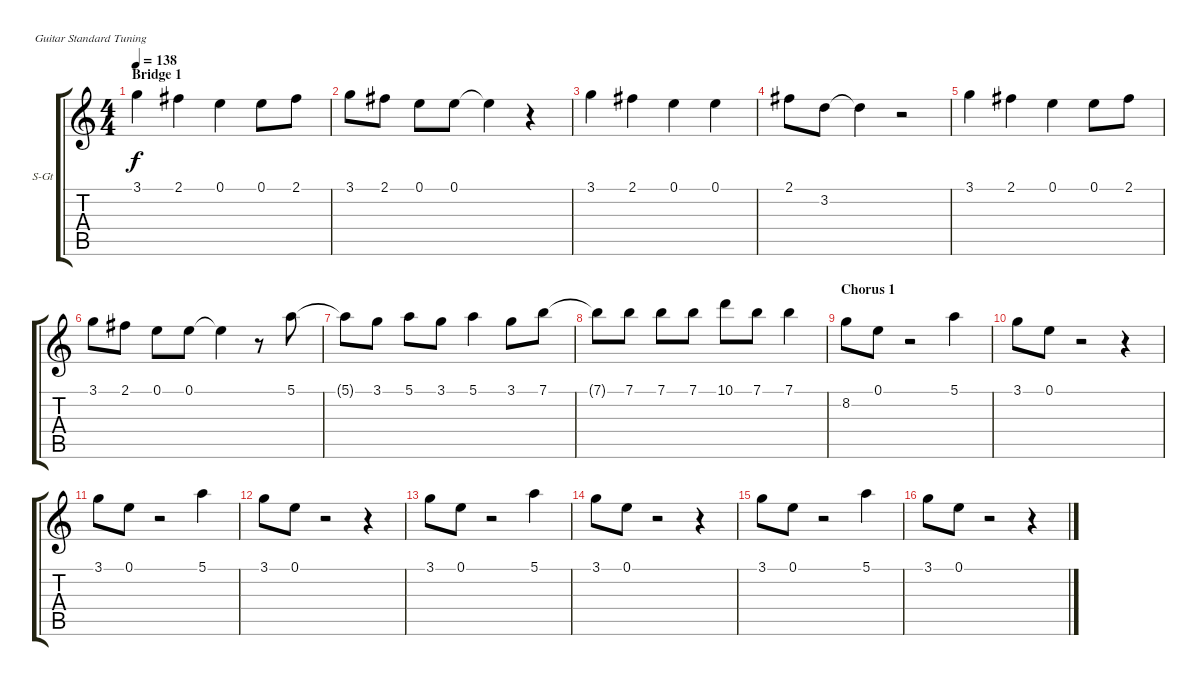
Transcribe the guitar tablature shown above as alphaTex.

\bracketExtendMode groupsimilarinstruments
\firstSystemTrackNameOrientation horizontal
\otherSystemsTrackNameOrientation horizontal
\track ("Kipelov" "S-Gt") {instrument tenorsax}
\staff {score tabs}
\tuning (E4 B3 G3 D3 A2 E2)
\displaytranspose 12
\ts (4 4)
\section ("" "Bridge 1")
\tempo 138
\clef g2
\ks c
3.1.4{dy f} 2.1.4 0.1.4 0.1.8 2.1.8 |
3.1.8 2.1.8 0.1.8 0.1.8 0.1{t}.4 r.4 |
3.1.4 2.1.4 0.1.4 0.1.4 |
2.1.8 3.2.8 3.2{t}.4 r.2 |
3.1.4 2.1.4 0.1.4 0.1.8 2.1.8 |
3.1.8 2.1.8 0.1.8 0.1.8 0.1{t}.4 r.8 5.1.8 |
5.1{t}.8 3.1.8 5.1.8 3.1.8 5.1.4 3.1.8 7.1.8 |
7.1{t}.8 7.1.8 7.1.8 7.1.8 10.1.8 7.1.8 7.1.4 |
\section ("" "Chorus 1")
8.2.8 0.1.8 r.2 5.1.4 |
3.1.8 0.1.8 r.2 r.4 |
3.1.8 0.1.8 r.2 5.1.4 |
3.1.8 0.1.8 r.2 r.4 |
3.1.8 0.1.8 r.2 5.1.4 |
3.1.8 0.1.8 r.2 r.4 |
3.1.8 0.1.8 r.2 5.1.4 |
3.1.8 0.1.8 r.2 r.4
